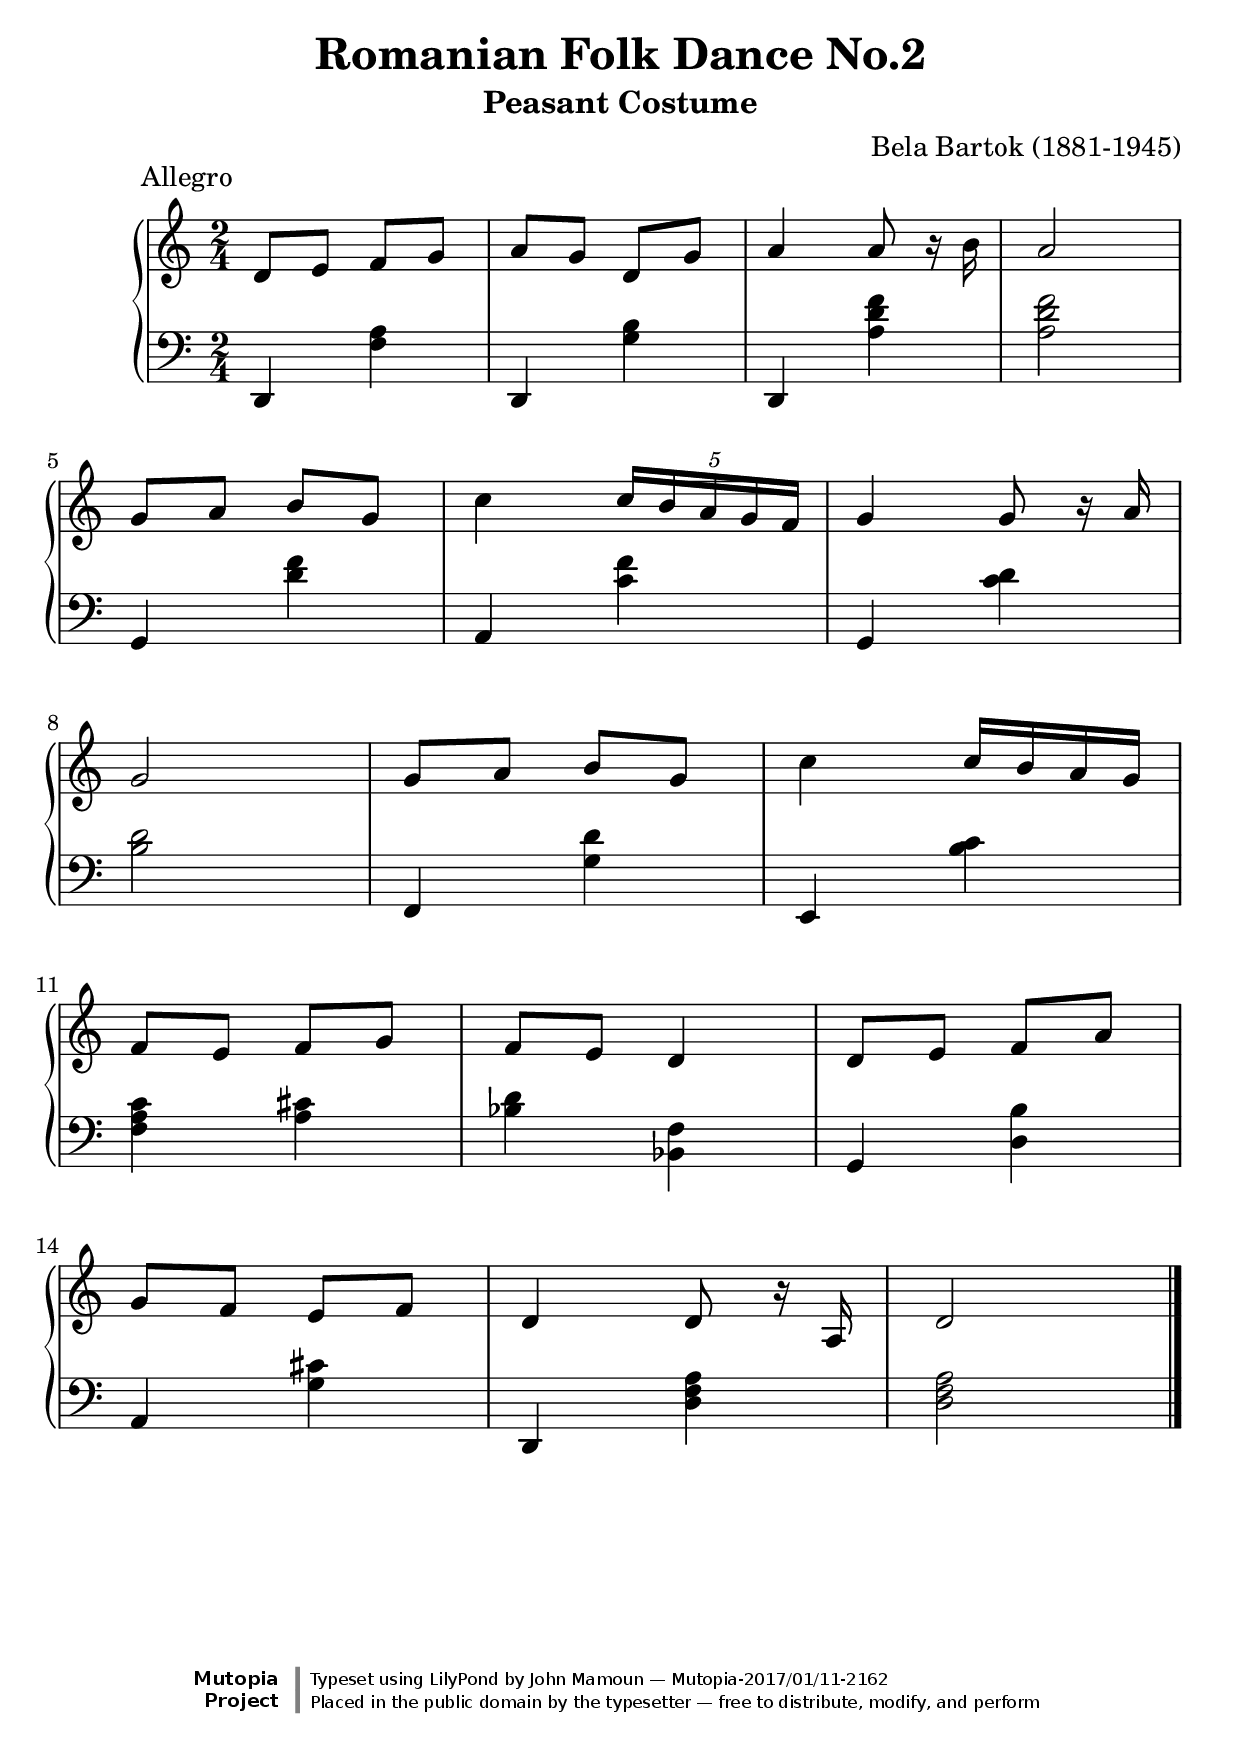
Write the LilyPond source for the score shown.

\header {
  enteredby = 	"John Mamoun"
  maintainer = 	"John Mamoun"
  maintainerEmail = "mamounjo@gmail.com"
  title = 	"Romanian Folk Dance No.2"
subtitle = "Peasant Costume"
composer =	"Bela Bartok (1881-1945)"
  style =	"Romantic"
piece = "           Allegro"

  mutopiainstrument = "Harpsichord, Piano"
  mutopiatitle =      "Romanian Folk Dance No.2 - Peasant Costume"
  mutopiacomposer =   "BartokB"
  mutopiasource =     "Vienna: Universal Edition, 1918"
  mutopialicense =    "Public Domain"

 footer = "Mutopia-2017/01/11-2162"
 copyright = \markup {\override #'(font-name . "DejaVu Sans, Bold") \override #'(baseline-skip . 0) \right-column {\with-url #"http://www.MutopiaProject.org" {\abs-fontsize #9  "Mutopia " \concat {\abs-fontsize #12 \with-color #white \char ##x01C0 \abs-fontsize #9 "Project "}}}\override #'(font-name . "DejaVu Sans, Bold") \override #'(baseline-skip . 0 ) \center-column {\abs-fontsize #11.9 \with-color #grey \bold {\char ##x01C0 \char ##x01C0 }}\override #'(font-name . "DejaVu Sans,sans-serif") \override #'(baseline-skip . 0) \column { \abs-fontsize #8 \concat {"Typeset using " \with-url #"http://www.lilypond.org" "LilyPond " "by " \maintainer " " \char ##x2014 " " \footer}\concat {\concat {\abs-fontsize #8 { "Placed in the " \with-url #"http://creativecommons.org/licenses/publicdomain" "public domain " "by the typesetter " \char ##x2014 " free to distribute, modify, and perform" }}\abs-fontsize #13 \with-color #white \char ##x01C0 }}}
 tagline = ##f
}

\paper {print-page-number = ##f
systems-per-page = 5
max-systems-per-page = 5
}
#(set-global-staff-size 24)


\version "2.19.49"

voiceone =  {
  \key c \major
  \time 2/4
  \clef "treble"

  d'8 e' f' g'    | % bar 1

   a' g' d' g' 		|		% bar 2			
a'4 a'8 r16 b'16 |
a'2 |
g'8 a' b' g'    | % bar 5
c''4  \tuplet 5/4  { c''16 b'16 a'16 g'16 f'16 } |
g'4 g'8 r16 a'16 |
g'2 |
g'8 a' b' g'    | % bar 9
c''4  c''16 b'16 a'16 g'16 |
f'8 e'8 f'8 g'8 |
f'8 e'8 d'4 | %bar 12
d'8 e'8 f'8 a'8 |
g'8 f'8 e'8 f'8 |
d'4 d'8 r16 a16 | %bar 15
d'2 \bar "|."
}

 
voicetwo =  {
  \key c \major
  \time 2/4
  \clef "bass"

  d,4 <f a> |								% bar 1
d,4 <g b> |								% bar 2
d,4 <a d' f'>4 |
<a d' f'>2  |
g,4 <d' f'>4 |
a,4 <c' f'>4 |
g,4 <c' d'>4 |
<b d'>2 |
f,4 <g d'> |
e, <b c'> |
<f a c'>4 <a cis'>4 |
<bes d'>4 <bes, f>4 |
g,4 <d b>4 |
a,4 <g cis'>4 |
d,4 <d f a>4 |
<d f a>2 \bar "|."
}

\score {
   \context GrandStaff << 
    \context Staff = "one" <<
      \voiceone
    >>
    \context Staff = "two" <<
      \voicetwo
    >>
  >> 
\midi 
{
    \tempo 4 = 150  }
\layout {}
}
   
